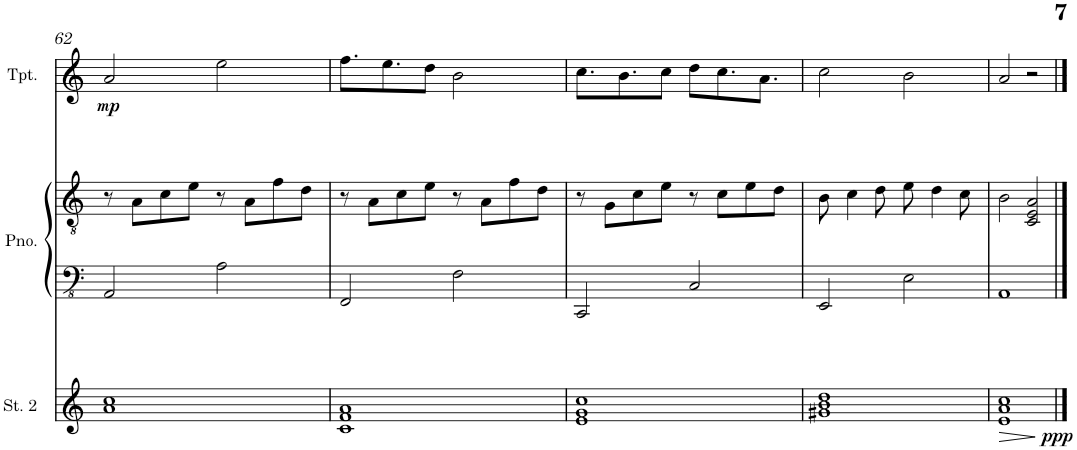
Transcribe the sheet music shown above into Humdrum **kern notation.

**kern	**dynam	**kern	**kern	**kern	**dynam	**kern
*part4	*part4	*part3	*part3	*part2	*part2	*part1
*staff5	*staff5	*staff4	*staff3	*staff2	*staff2	*staff1
*I"Strings 2	*	*I"Piano	*	*I"Trumpet	*	*I"Flute
*I'St. 2	*	*I'Pno.	*	*I'Tpt.	*	*I'Fl.
!!LO:PB:g=z
*clefG2	*	*clefFv4	*clefGv2	*clefG2	*	*clefG2
*	*	*	*	*Trd1c2	*	*
*k[]	*	*k[]	*k[]	*k[]	*	*k[]
*M4/4	*	*M4/4	*M4/4	*M4/4	*	*M4/4
=62	=62	=62	=62	=62	=62	=62
!	!	!	!	!	!LO:DY:b	!
1a 1cc	.	2AAA/	8r	2a/	mp	1r
.	.	.	8A\L	.	.	.
.	.	.	8c\	.	.	.
.	.	.	8e\J	.	.	.
.	.	2AA\	8r	2ee\	.	.
.	.	.	8A\L	.	.	.
.	.	.	8f\	.	.	.
.	.	.	8d\J	.	.	.
=63	=63	=63	=63	=63	=63	=63
1c 1f 1a	.	2FFF/	8r	8.ff\L	.	1r
.	.	.	8A\L	.	.	.
.	.	.	.	8.ee\	.	.
.	.	.	8c\	.	.	.
.	.	.	8e\J	8dd\J	.	.
.	.	2FF\	8r	2b\	.	.
.	.	.	8A\L	.	.	.
.	.	.	8f\	.	.	.
.	.	.	8d\J	.	.	.
=64	=64	=64	=64	=64	=64	=64
1e 1g 1cc	.	2CCC/	8r	8.cc\L	.	1r
.	.	.	8G\L	.	.	.
.	.	.	.	8.b\	.	.
.	.	.	8c\	.	.	.
.	.	.	8e\J	8cc\J	.	.
.	.	2CC/	8r	8dd\L	.	.
.	.	.	8c\L	8.cc\	.	.
.	.	.	8e\	.	.	.
.	.	.	.	8.a\J	.	.
.	.	.	8d\J	.	.	.
=65	=65	=65	=65	=65	=65	=65
1g#X 1b 1dd	.	2EEE/	8B\	2cc\	.	1r
.	.	.	4c\	.	.	.
.	.	.	8d\	.	.	.
.	.	2EE\	8e\	2b\	.	.
.	.	.	4d\	.	.	.
.	.	.	8c\	.	.	.
=66	=66	=66	=66	=66	=66	=66
!	!LO:HP:b	!	!	!	!	!
*^	*	*	*	*	*	*
32%31e 32%31a 32%31cc	1e 1a 1cc	>	1AAA	2B\	2a/	.	1r
.	.	.	.	2C/ 2E/ 2A/	2r	.	.
!	!	!LO:DY:n=1:b	!	!	!	!	!
32ryy	.	] ppp	.	.	.	.	.
*v	*v	*	*	*	*	*	*
==	==	==	==	==	==	==
*-	*-	*-	*-	*-	*-	*-
